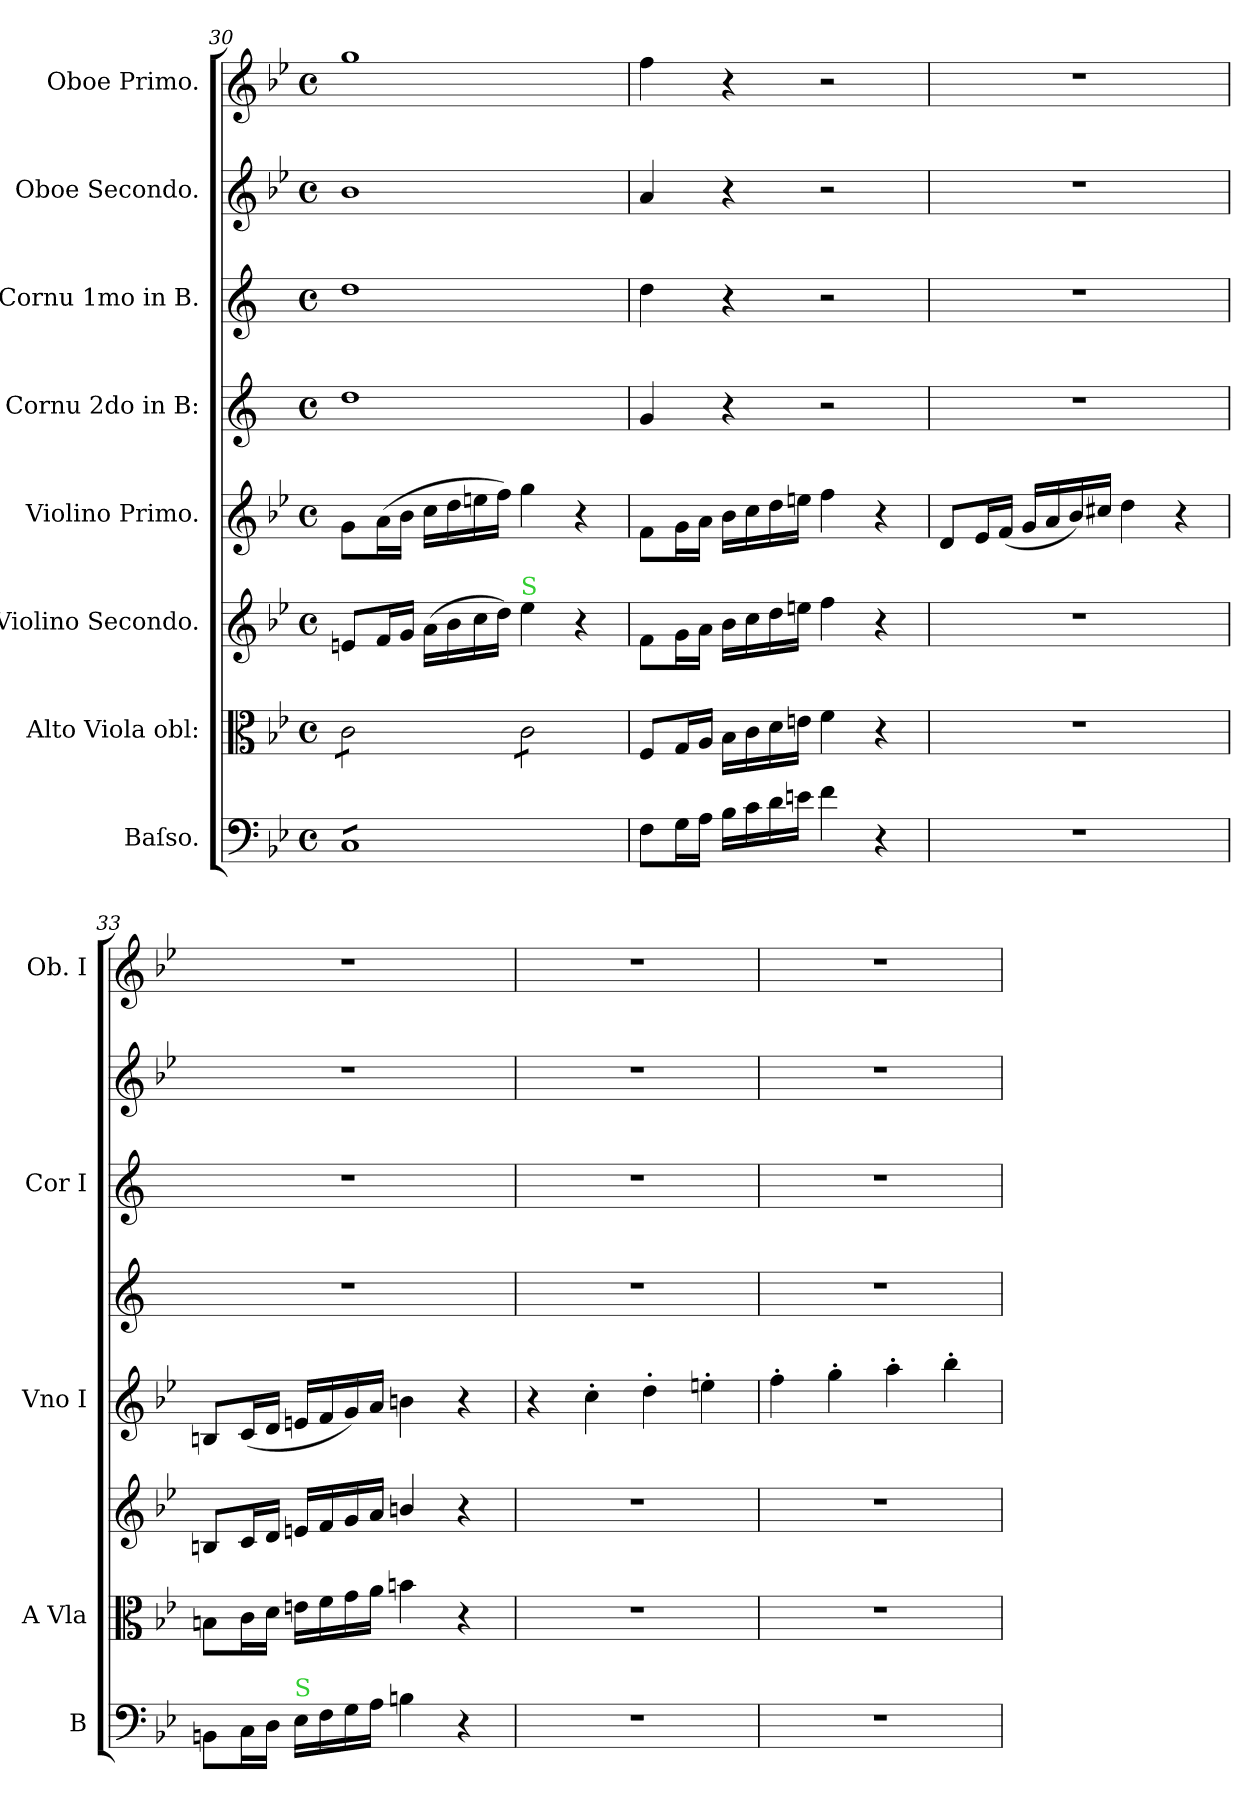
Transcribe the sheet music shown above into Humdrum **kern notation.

**kern	**kern	**kern	**kern	**dynam	**kern	**kern	**kern	**kern
*part8	*part7	*part6	*part5	*part5	*part4	*part3	*part2	*part1
*staff8	*staff7	*staff6	*staff5	*staff5	*staff4	*staff3	*staff2	*staff1
*I"Baſso.	*I"Alto Viola obl:	*I"Violino Secondo.	*I"Violino Primo.	*	*I"Cornu 2do in B:	*I"Cornu 1mo in B.	*I"Oboe Secondo.	*I"Oboe Primo.
*I'B	*I'A Vla	*	*I'Vno I	*	*	*I'Cor I	*	*I'Ob. I
*clefF4	*clefC3	*clefG2	*clefG2	*	*clefG2	*clefG2	*clefG2	*clefG2
*	*	*	*	*	*ITrd1c2	*ITrd1c2	*	*
*k[b-e-]	*k[b-e-]	*k[b-e-]	*k[b-e-]	*	*k[b-e-]	*k[b-e-]	*k[b-e-]	*k[b-e-]
*B-:	*B-:	*B-:	*B-:	*	*B-:	*B-:	*B-:	*B-:
*M4/4	*M4/4	*M4/4	*M4/4	*	*M4/4	*M4/4	*M4/4	*M4/4
*met(c)	*met(c)	*met(c)	*met(c)	*	*met(c)	*met(c)	*met(c)	*met(c)
=30	=30	=30	=30	=30	=30	=30	=30	=30
*tremolo	*	*	*	*	*	*	*	*
*	*tremolo	*	*	*	*	*	*	*
8CL	8c\L	8en/L	8g\L	.	1cc	1cc	1b-	1gg
8C	8c\	16f/L	(16a\L	.	.	.	.	.
.	.	16g/JJ	16b-\JJ	.	.	.	.	.
8C	8c\	(16a\LL	16cc\LL	.	.	.	.	.
.	.	16b-\	16dd\	.	.	.	.	.
8C	8c\J	16cc\	16een\	.	.	.	.	.
.	.	16dd\JJ)	16ff\JJ)	.	.	.	.	.
!	!	!LO:TX:a:color=limegreen:t=S	!	!	!	!	!	!
8C	8c\L	4ee-\	4gg\	.	.	.	.	.
8C	8c\	.	.	.	.	.	.	.
8C	8c\	4r	4r	.	.	.	.	.
8CJ	8c\J	.	.	.	.	.	.	.
*	*Xtremolo	*	*	*	*	*	*	*
*Xtremolo	*	*	*	*	*	*	*	*
=31	=31	=31	=31	=31	=31	=31	=31	=31
8F\L	8F/L	8f\L	8f\L	.	4f/	4cc\	4a/	4ff\
16G\L	16G/L	16g\L	16g\L	.	.	.	.	.
16A\JJ	16A/JJ	16a\JJ	16a\JJ	.	.	.	.	.
16B-\LL	16B-\LL	16b-\LL	16b-\LL	.	4r	4r	4r	4r
16c\	16c\	16cc\	16cc\	.	.	.	.	.
16d\	16d\	16dd\	16dd\	.	.	.	.	.
16en\JJ	16en\JJ	16een\JJ	16een\JJ	.	.	.	.	.
4f\	4f\	4ff\	4ff\	.	2r	2r	2r	2r
4r	4r	4r	4r	.	.	.	.	.
=32	=32	=32	=32	=32	=32	=32	=32	=32
1r	1r	1r	8d/L	.	1r	1r	1r	1r
.	.	.	16e-/L	.	.	.	.	.
.	.	.	(16f/JJ	.	.	.	.	.
.	.	.	16g/LL	.	.	.	.	.
.	.	.	16a/	.	.	.	.	.
.	.	.	16b-/)	.	.	.	.	.
.	.	.	16cc#X/JJ	.	.	.	.	.
.	.	.	4dd\	.	.	.	.	.
!	!	!	!	!LO:DY:b	!	!	!	!
.	.	.	4r	for.	.	.	.	.
=33	=33	=33	=33	=33	=33	=33	=33	=33
8BBn\L	8Bn\L	8Bn/L	8Bn/L	.	1r	1r	1r	1r
16C\L	16c\L	16c/L	(16c/L	.	.	.	.	.
16D\JJ	16d\JJ	16d/JJ	16d/JJ	.	.	.	.	.
!LO:TX:a:color=limegreen:t=S	!	!	!	!	!	!	!	!
16E-\LL	16en\LL	16en/LL	16en/LL	.	.	.	.	.
16F\	16f\	16f/	16f/	.	.	.	.	.
16G\	16g\	16g/	16g/)	.	.	.	.	.
16A\JJ	16a\JJ	16a/JJ	16a/JJ	.	.	.	.	.
4Bn\	4bn\	4bn/	4bn\	.	.	.	.	.
4r	4r	4r	4r	.	.	.	.	.
=34	=34	=34	=34	=34	=34	=34	=34	=34
!	!	!	!	!LO:DY:b	!	!	!	!
1r	1r	1r	4r	pia..	1r	1r	1r	1r
.	.	.	4cc'\	.	.	.	.	.
.	.	.	4dd'\	.	.	.	.	.
.	.	.	4een'\	.	.	.	.	.
=35	=35	=35	=35	=35	=35	=35	=35	=35
1r	1r	1r	4ff'\	.	1r	1r	1r	1r
.	.	.	4gg'\	.	.	.	.	.
.	.	.	4aa'\	.	.	.	.	.
.	.	.	4bb-'\	.	.	.	.	.
=	=	=	=	=	=	=	=	=
*-	*-	*-	*-	*-	*-	*-	*-	*-
